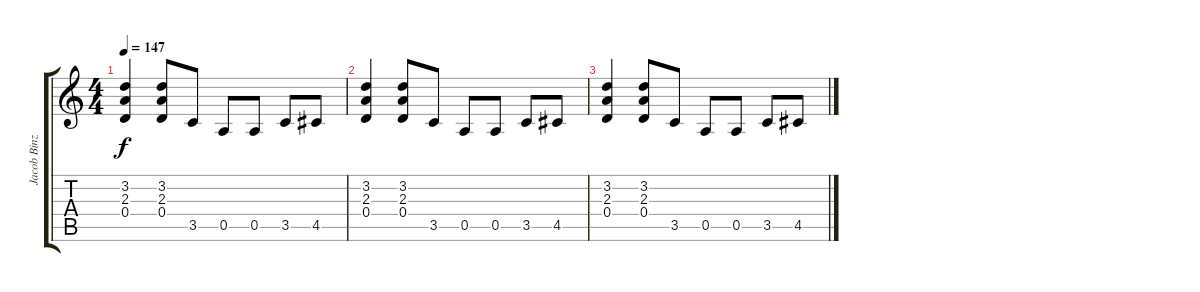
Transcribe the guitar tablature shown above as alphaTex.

\track ("Jacob Binzer" "Jacob Binz") {instrument overdrivenguitar}
\staff {score tabs}
\tuning (E4 B3 G3 D3 A2 E2) {hide}
\ts (4 4)
\tempo 147
\clef g2
\ks c
(3.2 2.3 0.4).4{dy f} (3.2 2.3 0.4).8 3.5.8 0.5.8 0.5.8 3.5.8 4.5.8 |
(3.2 2.3 0.4).4 (3.2 2.3 0.4).8 3.5.8 0.5.8 0.5.8 3.5.8 4.5.8 |
(3.2 2.3 0.4).4 (3.2 2.3 0.4).8 3.5.8 0.5.8 0.5.8 3.5.8 4.5.8
